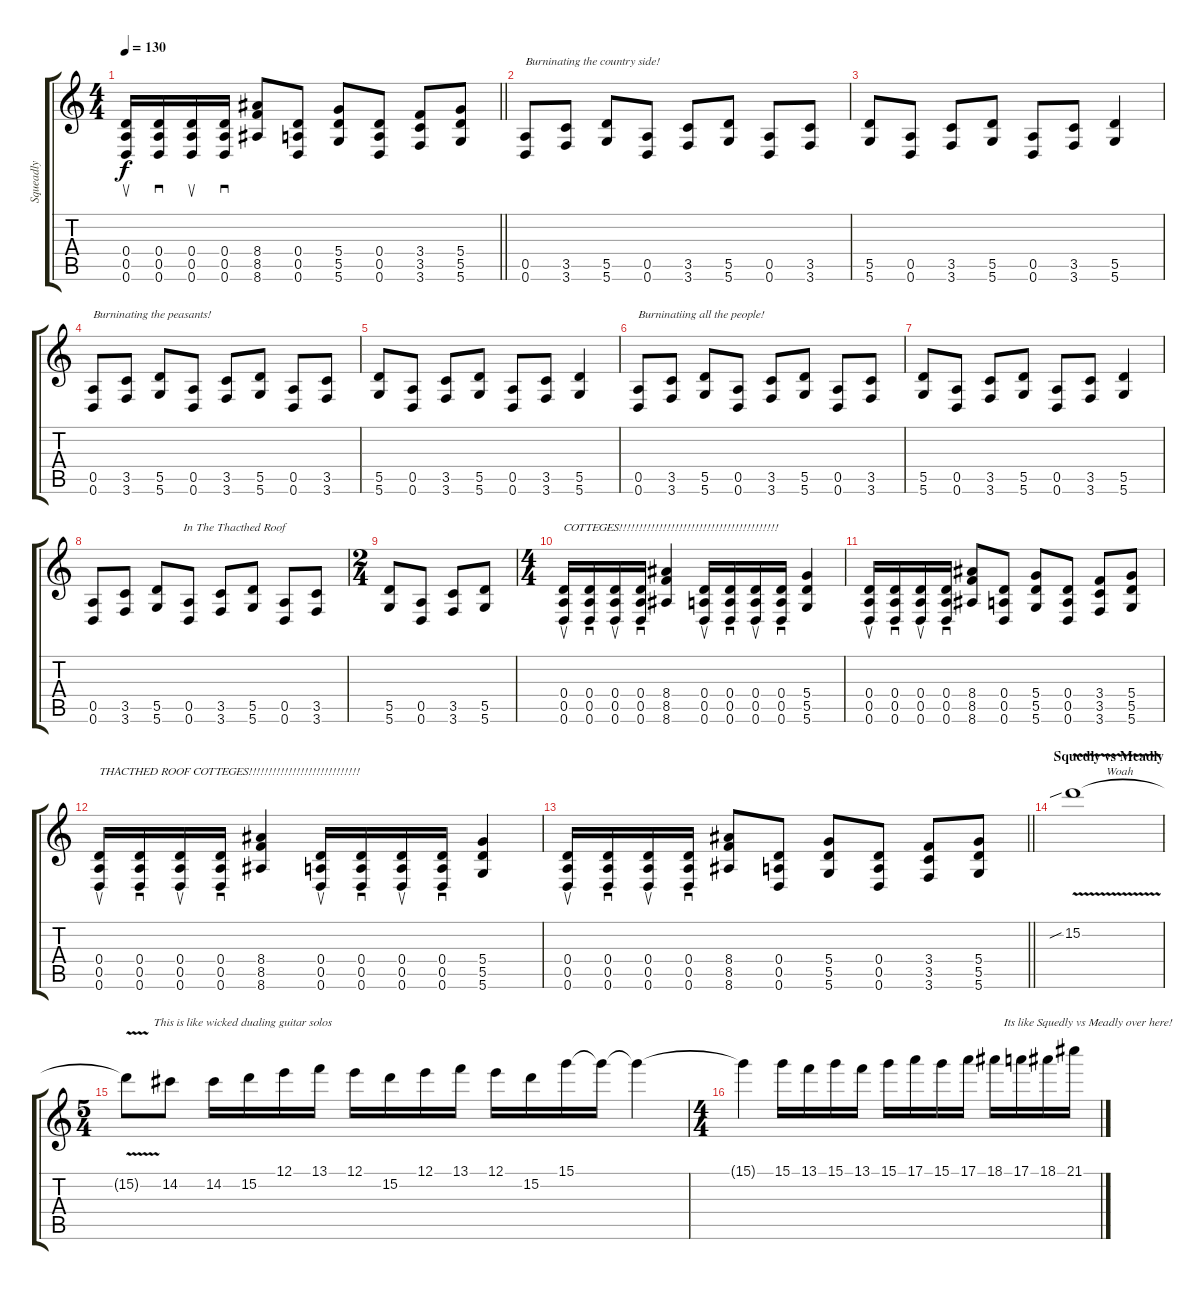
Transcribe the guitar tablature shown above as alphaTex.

\track ("Squeadly" "Squeadly") {instrument distortionguitar}
\staff {score tabs}
\tuning (E4 B3 G3 D3 A2 D2) {hide}
\ts (4 4)
\tempo 130
\clef g2
\barLineRight lightlight
\ks c
(0.4 0.5 0.6).16{su dy f} (0.4 0.5 0.6).16{sd} (0.4 0.5 0.6).16{su} (0.4 0.5 0.6).16{sd} (8.4 8.5 8.6).8 (0.4 0.5 0.6).8 (5.4 5.5 5.6).8 (0.4 0.5 0.6).8 (3.4 3.5 3.6).8 (5.4 5.5 5.6).8 |
(0.5 0.6).8{txt "Burninating the country side!"} (3.5 3.6).8 (5.5 5.6).8 (0.5 0.6).8 (3.5 3.6).8 (5.5 5.6).8 (0.5 0.6).8 (3.5 3.6).8 |
(5.5 5.6).8 (0.5 0.6).8 (3.5 3.6).8 (5.5 5.6).8 (0.5 0.6).8 (3.5 3.6).8 (5.5 5.6).4 |
(0.5 0.6).8{txt "Burninating the peasants!"} (3.5 3.6).8 (5.5 5.6).8 (0.5 0.6).8 (3.5 3.6).8 (5.5 5.6).8 (0.5 0.6).8 (3.5 3.6).8 |
(5.5 5.6).8 (0.5 0.6).8 (3.5 3.6).8 (5.5 5.6).8 (0.5 0.6).8 (3.5 3.6).8 (5.5 5.6).4 |
(0.5 0.6).8{txt "Burninatiing all the people!"} (3.5 3.6).8 (5.5 5.6).8 (0.5 0.6).8 (3.5 3.6).8 (5.5 5.6).8 (0.5 0.6).8 (3.5 3.6).8 |
(5.5 5.6).8 (0.5 0.6).8 (3.5 3.6).8 (5.5 5.6).8 (0.5 0.6).8 (3.5 3.6).8 (5.5 5.6).4 |
(0.5 0.6).8{txt "                              In The Thacthed Roof"} (3.5 3.6).8 (5.5 5.6).8 (0.5 0.6).8 (3.5 3.6).8 (5.5 5.6).8 (0.5 0.6).8 (3.5 3.6).8 |
\ts (2 4)
(5.5 5.6).8 (0.5 0.6).8 (3.5 3.6).8 (5.5 5.6).8 |
\ts (4 4)
(0.4 0.5 0.6).16{su txt "COTTEGES!!!!!!!!!!!!!!!!!!!!!!!!!!!!!!!!!!!!!!!!"} (0.4 0.5 0.6).16{sd} (0.4 0.5 0.6).16{su} (0.4 0.5 0.6).16{sd} (8.4 8.5 8.6).4 (0.4 0.5 0.6).16{su} (0.4 0.5 0.6).16{sd} (0.4 0.5 0.6).16{su} (0.4 0.5 0.6).16{sd} (5.4 5.5 5.6).4 |
(0.4 0.5 0.6).16{su} (0.4 0.5 0.6).16{sd} (0.4 0.5 0.6).16{su} (0.4 0.5 0.6).16{sd} (8.4 8.5 8.6).8 (0.4 0.5 0.6).8 (5.4 5.5 5.6).8 (0.4 0.5 0.6).8 (3.4 3.5 3.6).8 (5.4 5.5 5.6).8 |
(0.4 0.5 0.6).16{su txt "THACTHED ROOF COTTEGES!!!!!!!!!!!!!!!!!!!!!!!!!!!!"} (0.4 0.5 0.6).16{sd} (0.4 0.5 0.6).16{su} (0.4 0.5 0.6).16{sd} (8.4 8.5 8.6).4 (0.4 0.5 0.6).16{su} (0.4 0.5 0.6).16{sd} (0.4 0.5 0.6).16{su} (0.4 0.5 0.6).16{sd} (5.4 5.5 5.6).4 |
\barLineRight lightlight
(0.4 0.5 0.6).16{su} (0.4 0.5 0.6).16{sd} (0.4 0.5 0.6).16{su} (0.4 0.5 0.6).16{sd} (8.4 8.5 8.6).8 (0.4 0.5 0.6).8 (5.4 5.5 5.6).8 (0.4 0.5 0.6).8 (3.4 3.5 3.6).8 (5.4 5.5 5.6).8 |
\section ("" "Squedly vs Meadly")
15.2{v sib}.1{txt "           Woah" volume 14} |
\ts (5 4)
15.2{t}.8{txt "         This is like wicked dualing guitar solos "} 14.2.8 14.2.16 15.2.16 12.1.16 13.1.16 12.1.16 15.2.16 12.1.16 13.1.16 12.1.16 15.2.16 15.1.16 15.1{t}.16 15.1{t}.4 |
\ts (4 4)
15.1{t}.4 15.1.16 13.1.16 15.1.16 13.1.16 15.1.16 17.1.16 15.1.16 17.1.16 18.1.16{txt "   Its like Squedly vs Meadly over here!"} 17.1.16 18.1.16 21.1.16
